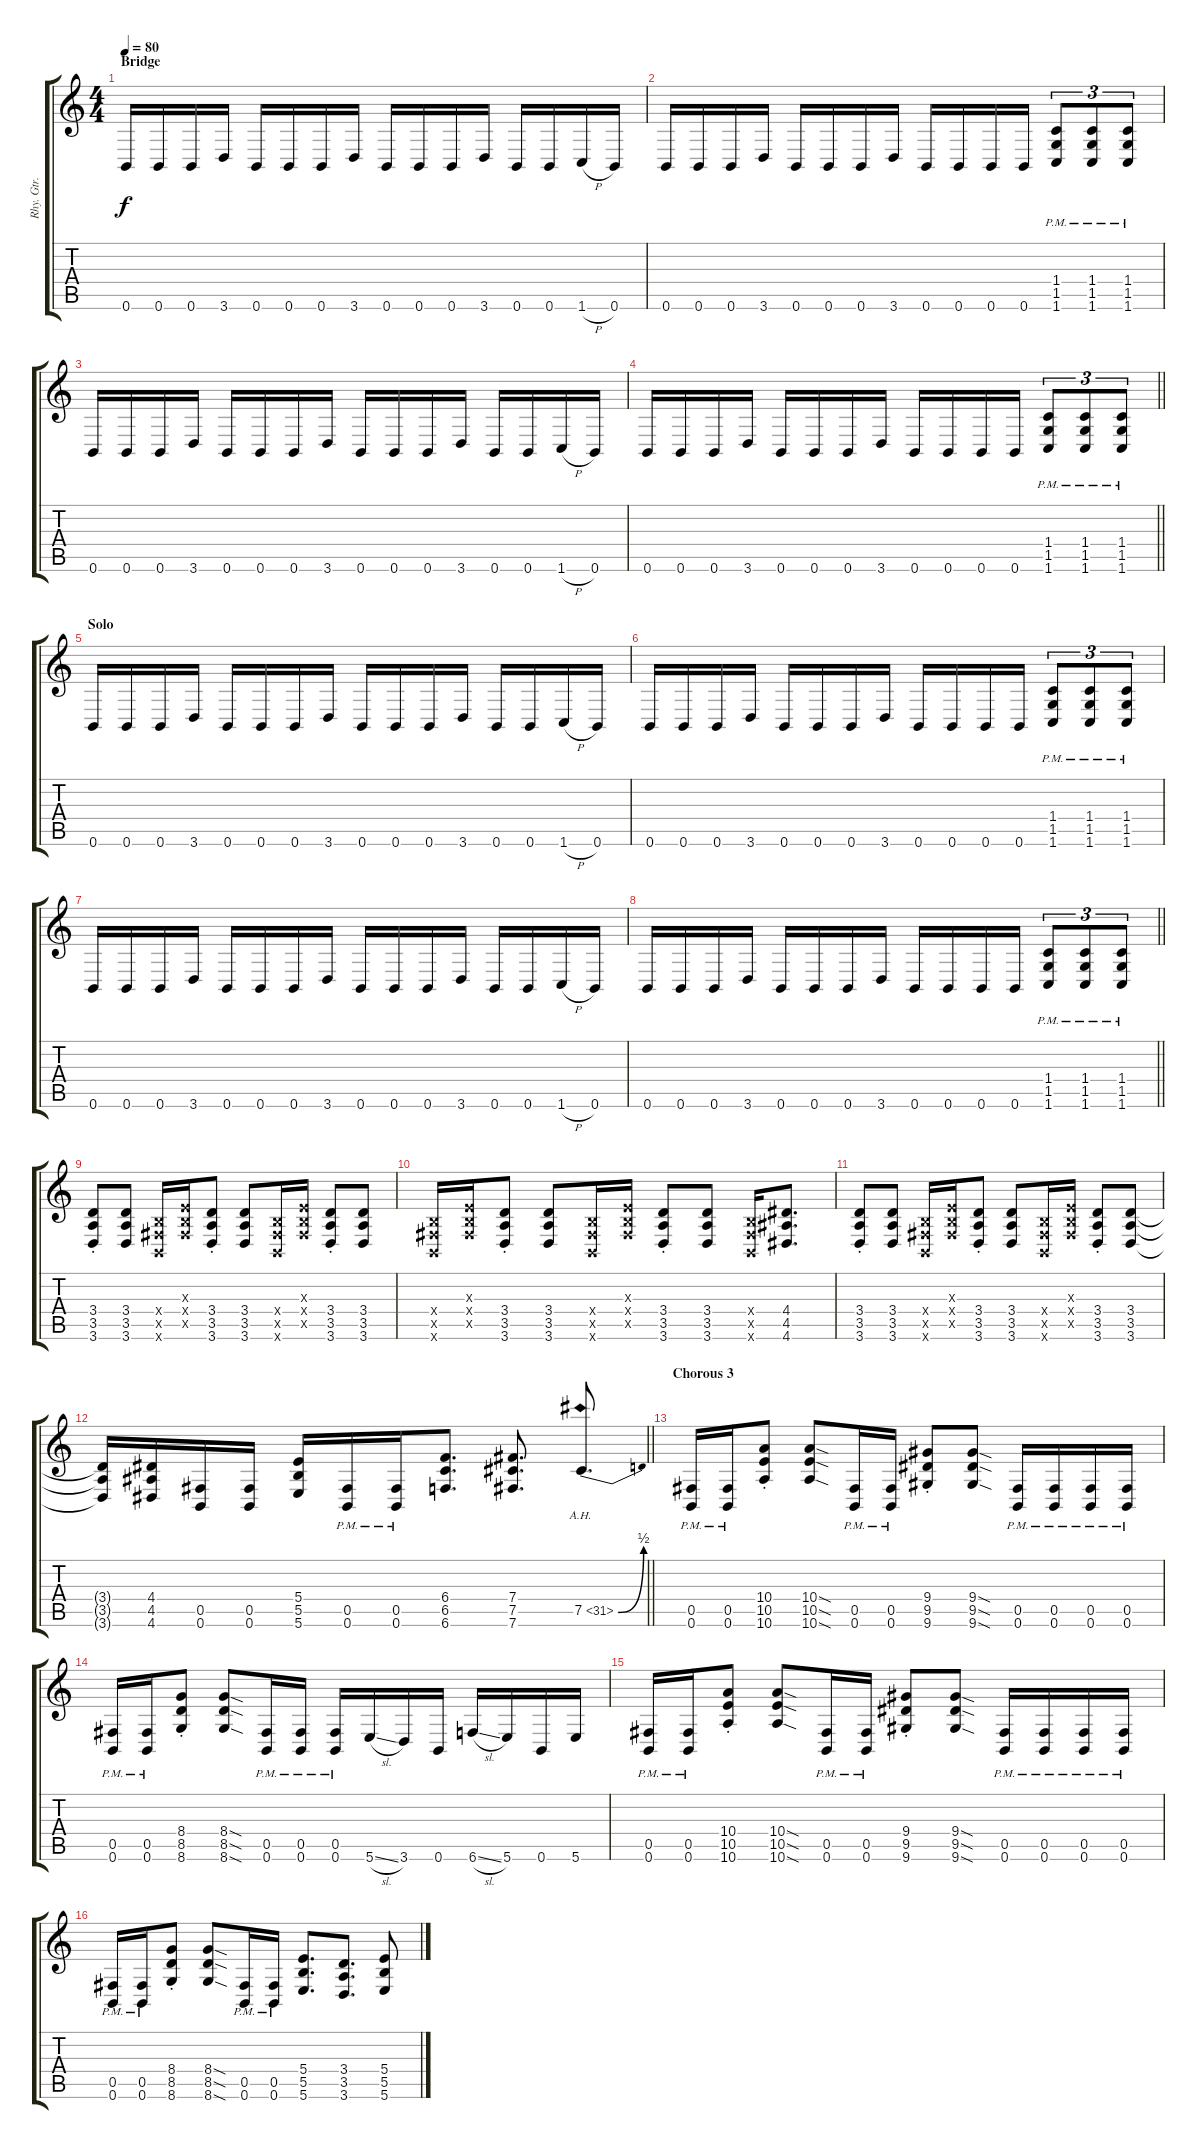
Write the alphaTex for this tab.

\track ("Rhy. Gtr. 1" "Rhy. Gtr. ") {instrument distortionguitar}
\staff {score tabs}
\tuning (Db4 Ab3 E3 B2 Gb2 B1) {hide}
\ts (4 4)
\section ("" "Bridge")
\tempo 80
\clef g2
\ks c
0.6.16{dy f} 0.6.16 0.6.16 3.6.16 0.6.16 0.6.16 0.6.16 3.6.16 0.6.16 0.6.16 0.6.16 3.6.16 0.6.16 0.6.16 1.6{h}.16 0.6.16 |
0.6.16 0.6.16 0.6.16 3.6.16 0.6.16 0.6.16 0.6.16 3.6.16 0.6.16 0.6.16 0.6.16 0.6.16 (1.4{pm} 1.5{pm} 1.6{pm}).8{tu (3 2)} (1.4{pm} 1.5{pm} 1.6{pm}).8{tu (3 2)} (1.4{pm} 1.5{pm} 1.6{pm}).8{tu (3 2)} |
0.6.16 0.6.16 0.6.16 3.6.16 0.6.16 0.6.16 0.6.16 3.6.16 0.6.16 0.6.16 0.6.16 3.6.16 0.6.16 0.6.16 1.6{h}.16 0.6.16 |
\barLineRight lightlight
0.6.16 0.6.16 0.6.16 3.6.16 0.6.16 0.6.16 0.6.16 3.6.16 0.6.16 0.6.16 0.6.16 0.6.16 (1.4{pm} 1.5{pm} 1.6{pm}).8{tu (3 2)} (1.4{pm} 1.5{pm} 1.6{pm}).8{tu (3 2)} (1.4{pm} 1.5{pm} 1.6{pm}).8{tu (3 2)} |
\section ("" "Solo")
0.6.16 0.6.16 0.6.16 3.6.16 0.6.16 0.6.16 0.6.16 3.6.16 0.6.16 0.6.16 0.6.16 3.6.16 0.6.16 0.6.16 1.6{h}.16 0.6.16 |
0.6.16 0.6.16 0.6.16 3.6.16 0.6.16 0.6.16 0.6.16 3.6.16 0.6.16 0.6.16 0.6.16 0.6.16 (1.4{pm} 1.5{pm} 1.6{pm}).8{tu (3 2)} (1.4{pm} 1.5{pm} 1.6{pm}).8{tu (3 2)} (1.4{pm} 1.5{pm} 1.6{pm}).8{tu (3 2)} |
0.6.16 0.6.16 0.6.16 3.6.16 0.6.16 0.6.16 0.6.16 3.6.16 0.6.16 0.6.16 0.6.16 3.6.16 0.6.16 0.6.16 1.6{h}.16 0.6.16 |
\barLineRight lightlight
0.6.16 0.6.16 0.6.16 3.6.16 0.6.16 0.6.16 0.6.16 3.6.16 0.6.16 0.6.16 0.6.16 0.6.16 (1.4{pm} 1.5{pm} 1.6{pm}).8{tu (3 2)} (1.4{pm} 1.5{pm} 1.6{pm}).8{tu (3 2)} (1.4{pm} 1.5{pm} 1.6{pm}).8{tu (3 2)} |
\section ("" "")
(3.4{st} 3.5{st} 3.6{st}).8 (3.4 3.5 3.6).8 (0.4{x} 0.5{x} 0.6{x}).16 (0.3{x} 0.4{x} 0.5{x}).16 (3.4{st} 3.5{st} 3.6{st}).8 (3.4 3.5 3.6).8 (0.4{x} 0.5{x} 0.6{x}).16 (0.3{x} 0.4{x} 0.5{x}).16 (3.4{st} 3.5{st} 3.6{st}).8 (3.4 3.5 3.6).8 |
(0.4{x} 0.5{x} 0.6{x}).16 (0.3{x} 0.4{x} 0.5{x}).16 (3.4{st} 3.5{st} 3.6{st}).8 (3.4 3.5 3.6).8 (0.4{x} 0.5{x} 0.6{x}).16 (0.3{x} 0.4{x} 0.5{x}).16 (3.4{st} 3.5{st} 3.6{st}).8 (3.4 3.5 3.6).8 (0.4{x} 0.5{x} 0.6{x}).16 (4.4 4.5 4.6).8{d} |
(3.4{st} 3.5{st} 3.6{st}).8 (3.4 3.5 3.6).8 (0.4{x} 0.5{x} 0.6{x}).16 (0.3{x} 0.4{x} 0.5{x}).16 (3.4{st} 3.5{st} 3.6{st}).8 (3.4 3.5 3.6).8 (0.4{x} 0.5{x} 0.6{x}).16 (0.3{x} 0.4{x} 0.5{x}).16 (3.4{st} 3.5{st} 3.6{st}).8 (3.4 3.5 3.6).8 |
\barLineRight lightlight
(3.4{t} 3.5{t} 3.6{t}).16 (4.4 4.5 4.6).16 (0.5 0.6).16 (0.5 0.6).16 (5.4 5.5 5.6).16 (0.5{pm} 0.6{pm}).16 (0.5{pm} 0.6{pm}).16 (6.4 6.5 6.6).8{d} (7.4 7.5 7.6).8{d} 7.5{be (bend 0 0 60 2) ah 24}.8{d} |
\section ("" "Chorous 3")
(0.5{pm} 0.6{pm}).16 (0.5{pm} 0.6{pm}).16 (10.4{st} 10.5{st} 10.6{st}).8 (10.4{sod} 10.5{sod} 10.6{sod}).8 (0.5{pm} 0.6{pm}).16 (0.5{pm} 0.6{pm}).16 (9.4{st} 9.5{st} 9.6{st}).8 (9.4{sod} 9.5{sod} 9.6{sod}).8 (0.5{pm} 0.6{pm}).16 (0.5{pm} 0.6{pm}).16 (0.5{pm} 0.6{pm}).16 (0.5{pm} 0.6{pm}).16 |
(0.5{pm} 0.6{pm}).16 (0.5{pm} 0.6{pm}).16 (8.4{st} 8.5{st} 8.6{st}).8 (8.4{sod} 8.5{sod} 8.6{sod}).8 (0.5{pm} 0.6{pm}).16 (0.5{pm} 0.6{pm}).16 (0.5{pm} 0.6{pm}).16 5.6{sl}.16 3.6.16 0.6.16 6.6{sl}.16 5.6.16 0.6.16 5.6.16 |
(0.5{pm} 0.6{pm}).16 (0.5{pm} 0.6{pm}).16 (10.4{st} 10.5{st} 10.6{st}).8 (10.4{sod} 10.5{sod} 10.6{sod}).8 (0.5{pm} 0.6{pm}).16 (0.5{pm} 0.6{pm}).16 (9.4{st} 9.5{st} 9.6{st}).8 (9.4{sod} 9.5{sod} 9.6{sod}).8 (0.5{pm} 0.6{pm}).16 (0.5{pm} 0.6{pm}).16 (0.5{pm} 0.6{pm}).16 (0.5{pm} 0.6{pm}).16 |
(0.5{pm} 0.6{pm}).16 (0.5{pm} 0.6{pm}).16 (8.4{st} 8.5{st} 8.6{st}).8 (8.4{sod} 8.5{sod} 8.6{sod}).8 (0.5{pm} 0.6{pm}).16 (0.5{pm} 0.6{pm}).16 (5.4 5.5 5.6).8{d} (3.4 3.5 3.6).8{d} (5.4 5.5 5.6).8
